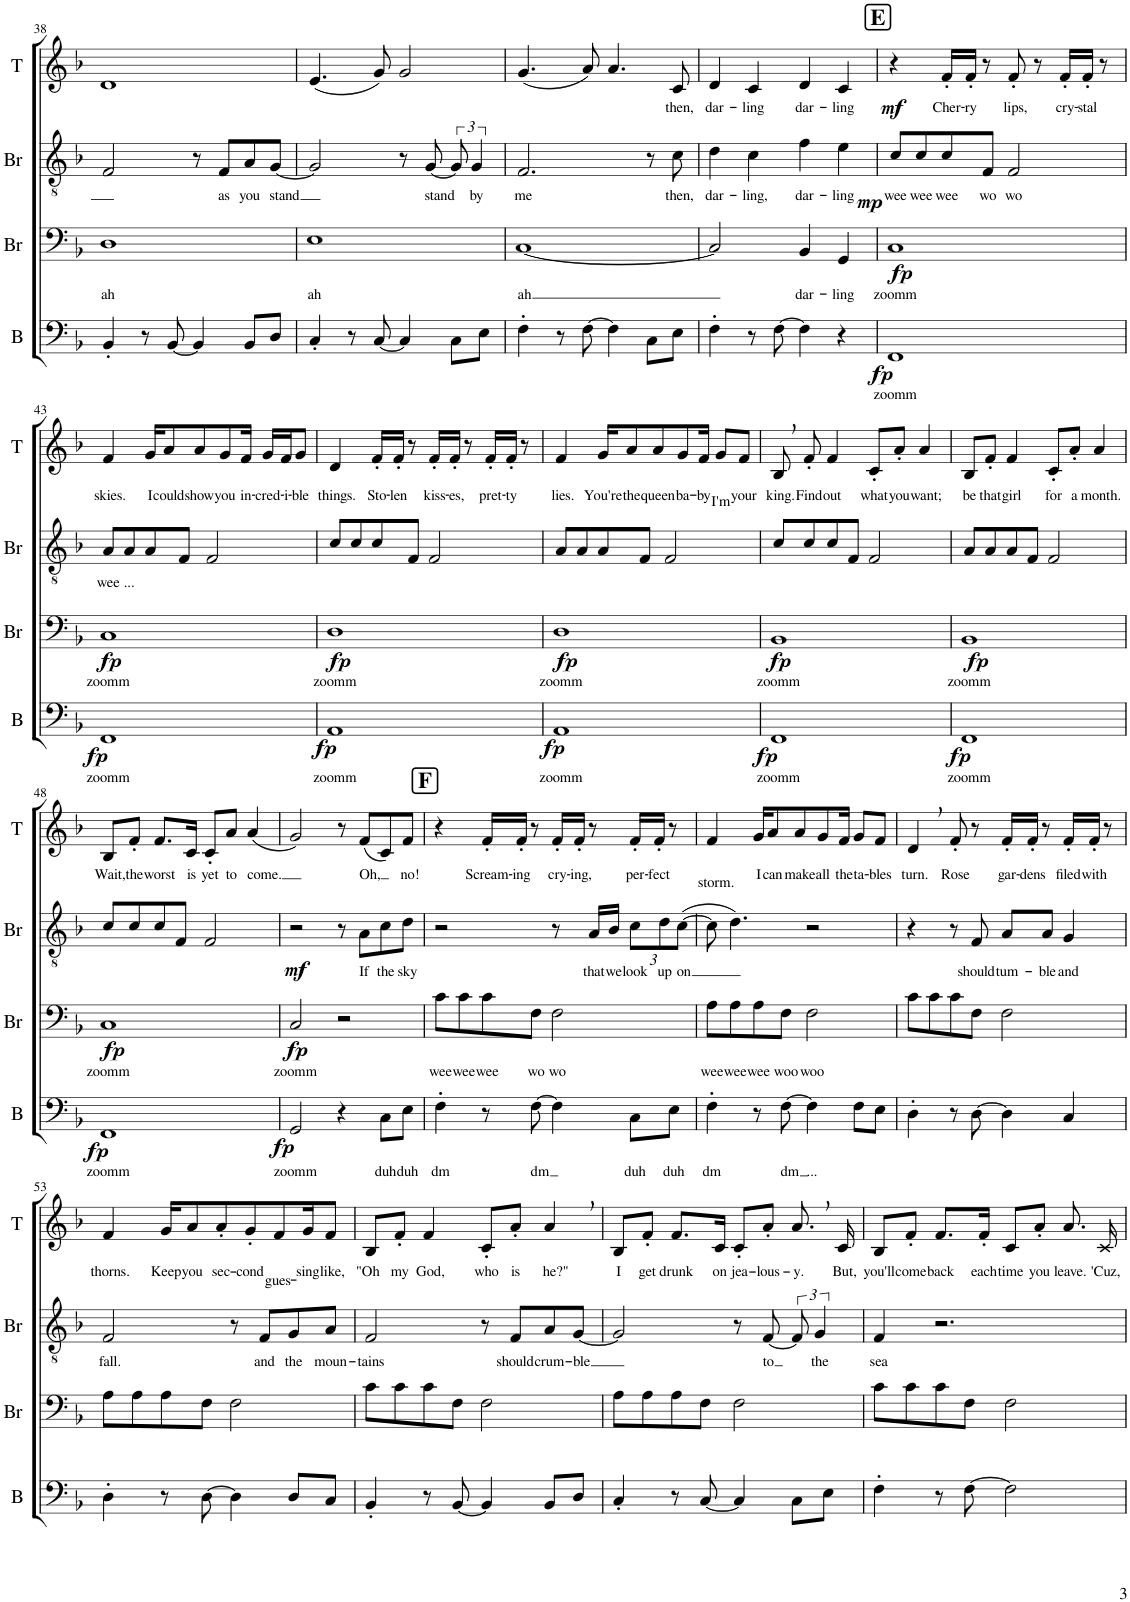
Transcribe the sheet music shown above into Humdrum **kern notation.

**kern	**text	**dynam	**kern	**text	**dynam	**kern	**text	**dynam	**kern	**text	**dynam
*part4	*part4	*part4	*part3	*part3	*part3	*part2	*part2	*part2	*part1	*part1	*part1
*staff4	*staff4	*staff4	*staff3	*staff3	*staff3	*staff2	*staff2	*staff2	*staff1	*staff1	*staff1
*I"Bass	*	*	*I"Baritone 2	*	*	*I"Baritone 1	*	*	*I"Tenor	*	*
*I'B	*	*	*I'Br	*	*	*I'Br	*	*	*I'T	*	*
!!LO:PB:g=z
*clefF4	*	*	*clefF4	*	*	*clefGv2	*	*	*clefG2	*	*
*k[b-]	*	*	*k[b-]	*	*	*k[b-]	*	*	*k[b-]	*	*
*M4/4	*	*	*M4/4	*	*	*M4/4	*	*	*M4/4	*	*
*met(c)	*	*	*met(c)	*	*	*met(c)	*	*	*met(c)	*	*
=38	=38	=38	=38	=38	=38	=38	=38	=38	=38	=38	=38
!	!	!	!	!LO:LY:b	!	!	!	!	!	!	!
4BB-'/	.	.	1D	ah	.	2F/	.	.	1d	.	.
8r	.	.	.	.	.	.	.	.	.	.	.
[8BB-/	.	.	.	.	.	.	.	.	.	.	.
4BB-/]	.	.	.	.	.	8r	.	.	.	.	.
!	!	!	!	!	!	!	!LO:LY:b	!	!	!	!
.	.	.	.	.	.	8F/L	as	.	.	.	.
!	!	!	!	!	!	!	!LO:LY:b	!	!	!	!
8BB-/L	.	.	.	.	.	8A/	you	.	.	.	.
!	!	!	!	!	!	!	!LO:LY:b	!	!	!	!
8D/J	.	.	.	.	.	[8G/J	-stand	.	.	.	.
=39	=39	=39	=39	=39	=39	=39	=39	=39	=39	=39	=39
!	!	!	!	!LO:LY:b	!	!	!	!	!	!	!
4C'/	.	.	1E	ah	.	2G/]	.	.	(4.e/	.	.
8r	.	.	.	.	.	.	.	.	.	.	.
[8C/	.	.	.	.	.	.	.	.	8g/)	.	.
4C/]	.	.	.	.	.	8r	.	.	2g/	.	.
!	!	!	!	!	!	!	!LO:LY:b	!	!	!	!
.	.	.	.	.	.	[8G/	-stand	.	.	.	.
8C\L	.	.	.	.	.	12G/]	.	.	.	.	.
!	!	!	!	!	!	!	!LO:LY:b	!	!	!	!
.	.	.	.	.	.	6G/	by	.	.	.	.
8E\J	.	.	.	.	.	.	.	.	.	.	.
=40	=40	=40	=40	=40	=40	=40	=40	=40	=40	=40	=40
!	!	!	!	!LO:LY:b	!	!	!LO:LY:b	!	!	!	!
4F'\	.	.	[1C	-ah	.	2.F/	me	.	(4.g/	.	.
8r	.	.	.	.	.	.	.	.	.	.	.
[8F\	.	.	.	.	.	.	.	.	8a/)	.	.
4F\]	.	.	.	.	.	.	.	.	4.a/	.	.
8C\L	.	.	.	.	.	8r	.	.	.	.	.
!	!	!	!	!	!	!	!LO:LY:b	!	!	!LO:LY:b	!
8E\J	.	.	.	.	.	8c\	then,	.	8c/	then,	.
=41	=41	=41	=41	=41	=41	=41	=41	=41	=41	=41	=41
!	!	!	!	!	!	!	!LO:LY:b	!	!	!LO:LY:b	!
4F'\	.	.	2C/]	.	.	4d\	dar-	.	4d/	dar-	.
!	!	!	!	!	!	!	!LO:LY:b	!	!	!LO:LY:b	!
8r	.	.	.	.	.	4c\	-ling,	.	4c/	-ling	.
[8F\	.	.	.	.	.	.	.	.	.	.	.
!	!	!	!	!LO:LY:b	!	!	!LO:LY:b	!	!	!LO:LY:b	!
4F\]	.	.	4BB-/	dar-	.	4f\	dar-	.	4d/	dar-	.
!	!	!	!	!LO:LY:b	!	!	!LO:LY:b	!	!	!LO:LY:b	!
4r	.	.	4GG/	-ling	.	4e\	-ling	.	4c/	-ling	.
!!LO:REH:place=s1:a:B:cj:fs=14:t=E
=42	=42	=42	=42	=42	=42	=42	=42	=42	=42	=42	=42
!	!LO:LY:b	!LO:DY:b	!	!LO:LY:b	!LO:DY:b	!	!LO:LY:b	!LO:DY:b	!	!	!LO:DY:b
1FF	zoomm	fp	1C	zoomm	fp	8c/L	wee	mp	4r	.	mf
!	!	!	!	!	!	!	!LO:LY:b	!	!	!	!
.	.	.	.	.	.	8c/	wee	.	.	.	.
!	!	!	!	!	!	!	!LO:LY:b	!	!	!LO:LY:b	!
.	.	.	.	.	.	8c/	wee	.	16f'/LL	Cher-	.
!	!	!	!	!	!	!	!	!	!	!LO:LY:b	!
.	.	.	.	.	.	.	.	.	16f'/JJ	-ry	.
!	!	!	!	!	!	!	!LO:LY:b	!	!	!	!
.	.	.	.	.	.	8F/J	wo	.	8r	.	.
!	!	!	!	!	!	!	!LO:LY:b	!	!	!LO:LY:b	!
.	.	.	.	.	.	2F/	wo	.	8f'/	lips,	.
.	.	.	.	.	.	.	.	.	8r	.	.
!	!	!	!	!	!	!	!	!	!	!LO:LY:b	!
.	.	.	.	.	.	.	.	.	16f'/LL	cry-	.
!	!	!	!	!	!	!	!	!	!	!LO:LY:b	!
.	.	.	.	.	.	.	.	.	16f'/JJ	-stal	.
.	.	.	.	.	.	.	.	.	8r	.	.
!!LO:LB:g=z
=43	=43	=43	=43	=43	=43	=43	=43	=43	=43	=43	=43
!	!LO:LY:b	!LO:DY:b	!	!LO:LY:b	!LO:DY:b	!	!LO:LY:b	!	!	!LO:LY:b	!
1FF	zoomm	fp	1C	zoomm	fp	8A/L	wee	.	4f/	skies.	.
!	!	!	!	!	!	!	!LO:LY:b	!	!	!	!
.	.	.	.	.	.	8A/	...	.	.	.	.
!	!	!	!	!	!	!	!	!	!	!LO:LY:b	!
.	.	.	.	.	.	8A/	.	.	16g/KL	I	.
!	!	!	!	!	!	!	!	!	!	!LO:LY:b	!
.	.	.	.	.	.	.	.	.	8a/	could	.
.	.	.	.	.	.	8F/J	.	.	.	.	.
!	!	!	!	!	!	!	!	!	!	!LO:LY:b	!
.	.	.	.	.	.	.	.	.	8a/	show	.
.	.	.	.	.	.	2F/	.	.	.	.	.
!	!	!	!	!	!	!	!	!	!	!LO:LY:b	!
.	.	.	.	.	.	.	.	.	8g/	you	.
!	!	!	!	!	!	!	!	!	!	!LO:LY:b	!
.	.	.	.	.	.	.	.	.	16f/Jk	in-	.
!	!	!	!	!	!	!	!	!	!	!LO:LY:b	!
.	.	.	.	.	.	.	.	.	16g/LL	-cred-	.
!	!	!	!	!	!	!	!	!	!	!LO:LY:b	!
.	.	.	.	.	.	.	.	.	16f/J	-i-	.
!	!	!	!	!	!	!	!	!	!	!LO:LY:b	!
.	.	.	.	.	.	.	.	.	8g/J	-ble	.
=44	=44	=44	=44	=44	=44	=44	=44	=44	=44	=44	=44
!	!LO:LY:b	!LO:DY:b	!	!LO:LY:b	!LO:DY:b	!	!	!	!	!LO:LY:b	!
1AA	zoomm	fp	1D	zoomm	fp	8c/L	.	.	4d/	things.	.
.	.	.	.	.	.	8c/	.	.	.	.	.
!	!	!	!	!	!	!	!	!	!	!LO:LY:b	!
.	.	.	.	.	.	8c/	.	.	16f'/LL	Sto-	.
!	!	!	!	!	!	!	!	!	!	!LO:LY:b	!
.	.	.	.	.	.	.	.	.	16f'/JJ	-len	.
.	.	.	.	.	.	8F/J	.	.	8r	.	.
!	!	!	!	!	!	!	!	!	!	!LO:LY:b	!
.	.	.	.	.	.	2F/	.	.	16f'/LL	kiss-	.
!	!	!	!	!	!	!	!	!	!	!LO:LY:b	!
.	.	.	.	.	.	.	.	.	16f'/JJ	-es,	.
.	.	.	.	.	.	.	.	.	8r	.	.
!	!	!	!	!	!	!	!	!	!	!LO:LY:b	!
.	.	.	.	.	.	.	.	.	16f'/LL	pret-	.
!	!	!	!	!	!	!	!	!	!	!LO:LY:b	!
.	.	.	.	.	.	.	.	.	16f'/JJ	-ty	.
.	.	.	.	.	.	.	.	.	8r	.	.
=45	=45	=45	=45	=45	=45	=45	=45	=45	=45	=45	=45
!	!LO:LY:b	!LO:DY:b	!	!LO:LY:b	!LO:DY:b	!	!	!	!	!LO:LY:b	!
1AA	zoomm	fp	1D	zoomm	fp	8A/L	.	.	4f/	lies.	.
.	.	.	.	.	.	8A/	.	.	.	.	.
!	!	!	!	!	!	!	!	!	!	!LO:LY:b	!
.	.	.	.	.	.	8A/	.	.	16g/KL	You're	.
!	!	!	!	!	!	!	!	!	!	!LO:LY:b	!
.	.	.	.	.	.	.	.	.	8a/	the	.
.	.	.	.	.	.	8F/J	.	.	.	.	.
!	!	!	!	!	!	!	!	!	!	!LO:LY:b	!
.	.	.	.	.	.	.	.	.	8a/	queen	.
.	.	.	.	.	.	2F/	.	.	.	.	.
!	!	!	!	!	!	!	!	!	!	!LO:LY:b	!
.	.	.	.	.	.	.	.	.	8g/	ba-	.
!	!	!	!	!	!	!	!	!	!	!LO:LY:b	!
.	.	.	.	.	.	.	.	.	16f/Jk	-by	.
!	!	!	!	!	!	!	!	!	!	!LO:LY:b	!
.	.	.	.	.	.	.	.	.	8g/L	I'm	.
!	!	!	!	!	!	!	!	!	!	!LO:LY:b	!
.	.	.	.	.	.	.	.	.	8f/J	your	.
=46	=46	=46	=46	=46	=46	=46	=46	=46	=46	=46	=46
!	!LO:LY:b	!LO:DY:b	!	!LO:LY:b	!LO:DY:b	!	!	!	!	!LO:LY:b	!
1FF	zoomm	fp	1BB-	zoomm	fp	8c/L	.	.	8B-,/	king.	.
!	!	!	!	!	!	!	!	!	!	!LO:LY:b	!
.	.	.	.	.	.	8c/	.	.	8f'/	Find	.
!	!	!	!	!	!	!	!	!	!	!LO:LY:b	!
.	.	.	.	.	.	8c/	.	.	4f/	out	.
.	.	.	.	.	.	8F/J	.	.	.	.	.
!	!	!	!	!	!	!	!	!	!	!LO:LY:b	!
.	.	.	.	.	.	2F/	.	.	8c'/L	what	.
!	!	!	!	!	!	!	!	!	!	!LO:LY:b	!
.	.	.	.	.	.	.	.	.	8a'/J	you	.
!	!	!	!	!	!	!	!	!	!	!LO:LY:b	!
.	.	.	.	.	.	.	.	.	4a/	want;	.
=47	=47	=47	=47	=47	=47	=47	=47	=47	=47	=47	=47
!	!LO:LY:b	!LO:DY:b	!	!LO:LY:b	!LO:DY:b	!	!	!	!	!LO:LY:b	!
1FF	zoomm	fp	1BB-	zoomm	fp	8A/L	.	.	8B-/L	be	.
!	!	!	!	!	!	!	!	!	!	!LO:LY:b	!
.	.	.	.	.	.	8A/	.	.	8f'/J	that	.
!	!	!	!	!	!	!	!	!	!	!LO:LY:b	!
.	.	.	.	.	.	8A/	.	.	4f/	girl	.
.	.	.	.	.	.	8F/J	.	.	.	.	.
!	!	!	!	!	!	!	!	!	!	!LO:LY:b	!
.	.	.	.	.	.	2F/	.	.	8c'/L	for	.
!	!	!	!	!	!	!	!	!	!	!LO:LY:b	!
.	.	.	.	.	.	.	.	.	8a'/J	a	.
!	!	!	!	!	!	!	!	!	!	!LO:LY:b	!
.	.	.	.	.	.	.	.	.	4a/	month.	.
!!LO:LB:g=z
=48	=48	=48	=48	=48	=48	=48	=48	=48	=48	=48	=48
!	!LO:LY:b	!LO:DY:b	!	!LO:LY:b	!LO:DY:b	!	!	!	!	!LO:LY:b	!
1FF	zoomm	fp	1C	zoomm	fp	8c/L	.	.	8B-/L	Wait,	.
!	!	!	!	!	!	!	!	!	!	!LO:LY:b	!
.	.	.	.	.	.	8c/	.	.	8f'/J	the	.
!	!	!	!	!	!	!	!	!	!	!LO:LY:b	!
.	.	.	.	.	.	8c/	.	.	8.f/L	worst	.
.	.	.	.	.	.	8F/J	.	.	.	.	.
!	!	!	!	!	!	!	!	!	!	!LO:LY:b	!
.	.	.	.	.	.	.	.	.	16c/Jk	is	.
!	!	!	!	!	!	!	!	!	!	!LO:LY:b	!
.	.	.	.	.	.	2F/	.	.	8c'/L	yet	.
!	!	!	!	!	!	!	!	!	!	!LO:LY:b	!
.	.	.	.	.	.	.	.	.	8a/J	to	.
!	!	!	!	!	!	!	!	!	!	!LO:LY:b	!
.	.	.	.	.	.	.	.	.	(4a/	-come.	.
=49	=49	=49	=49	=49	=49	=49	=49	=49	=49	=49	=49
!	!LO:LY:b	!LO:DY:b	!	!LO:LY:b	!LO:DY:b	!	!	!LO:DY:b	!	!	!
2GG/	zoomm	fp	2C/	zoomm	fp	2r	.	mf	2g/)	.	.
4r	.	.	2r	.	.	8r	.	.	8r	.	.
!	!	!	!	!	!	!	!LO:LY:b	!	!	!LO:LY:b	!
.	.	.	.	.	.	8A\L	If	.	(8f/L	-Oh,	.
!	!LO:LY:b	!	!	!	!	!	!LO:LY:b	!	!	!	!
8C\L	duh	.	.	.	.	8c\	the	.	8c/)	.	.
!	!LO:LY:b	!	!	!	!	!	!LO:LY:b	!	!	!LO:LY:b	!
8E\J	duh	.	.	.	.	8d\J	sky	.	8f/J	no!	.
!!LO:REH:place=s1:a:B:cj:fs=14:t=F
=50	=50	=50	=50	=50	=50	=50	=50	=50	=50	=50	=50
!	!LO:LY:b	!	!	!LO:LY:b	!	!	!	!	!	!	!
4F'\	dm	.	8c\L	wee	.	2r	.	.	4r	.	.
!	!	!	!	!LO:LY:b	!	!	!	!	!	!	!
.	.	.	8c\	wee	.	.	.	.	.	.	.
!	!	!	!	!LO:LY:b	!	!	!	!	!	!LO:LY:b	!
8r	.	.	8c\	wee	.	.	.	.	16f'/LL	Scream-	.
!	!	!	!	!	!	!	!	!	!	!LO:LY:b	!
.	.	.	.	.	.	.	.	.	16f'/JJ	-ing	.
!	!LO:LY:b	!	!	!LO:LY:b	!	!	!	!	!	!	!
[8F\	dm	.	8F\J	wo	.	.	.	.	8r	.	.
!	!	!	!	!LO:LY:b	!	!	!	!	!	!LO:LY:b	!
4F\]	.	.	2F\	wo	.	8r	.	.	16f'/LL	cry-	.
!	!	!	!	!	!	!	!	!	!	!LO:LY:b	!
.	.	.	.	.	.	.	.	.	16f'/JJ	-ing,	.
!	!	!	!	!	!	!	!LO:LY:b	!	!	!	!
.	.	.	.	.	.	16A/LL	that	.	8r	.	.
!	!	!	!	!	!	!	!LO:LY:b	!	!	!	!
.	.	.	.	.	.	16B-/JJ	we	.	.	.	.
!	!LO:LY:b	!	!	!	!	!	!	!	!	!	!
*	*	*	*	*	*	*Xbrackettup	*	*	*	*	*
!	!	!	!	!	!	!	!LO:LY:b	!	!	!LO:LY:b	!
8C\L	duh	.	.	.	.	12c\L	look	.	16f'/LL	per-	.
!	!	!	!	!	!	!	!	!	!	!LO:LY:b	!
.	.	.	.	.	.	.	.	.	16f'/JJ	-fect	.
!	!	!	!	!	!	!	!LO:LY:b	!	!	!	!
.	.	.	.	.	.	12d\	-up	.	.	.	.
!	!LO:LY:b	!	!	!	!	!	!	!	!	!	!
8E\J	duh	.	.	.	.	.	.	.	8r	.	.
!	!	!	!	!	!	!	!LO:LY:b	!	!	!	!
.	.	.	.	.	.	([12c\J	on	.	.	.	.
=51	=51	=51	=51	=51	=51	=51	=51	=51	=51	=51	=51
!	!LO:LY:b	!	!	!LO:LY:b	!	!	!	!	!	!LO:LY:b	!
4F'\	dm	.	8A\L	wee	.	8c\]	.	.	4f/	storm.	.
!	!	!	!	!LO:LY:b	!	!	!	!	!	!	!
.	.	.	8A\	wee	.	4.d\)	.	.	.	.	.
!	!	!	!	!LO:LY:b	!	!	!	!	!	!LO:LY:b	!
8r	.	.	8A\	wee	.	.	.	.	16g/KL	I	.
!	!	!	!	!	!	!	!	!	!	!LO:LY:b	!
.	.	.	.	.	.	.	.	.	8a/	can	.
!	!LO:LY:b	!	!	!LO:LY:b	!	!	!	!	!	!	!
[8F\	dm	.	8F\J	woo	.	.	.	.	.	.	.
!	!	!	!	!	!	!	!	!	!	!LO:LY:b	!
.	.	.	.	.	.	.	.	.	8a/	make	.
!	!LO:LY:b	!	!	!LO:LY:b	!	!	!	!	!	!	!
4F\]	...	.	2F\	woo	.	2r	.	.	.	.	.
!	!	!	!	!	!	!	!	!	!	!LO:LY:b	!
.	.	.	.	.	.	.	.	.	8g/	all	.
!	!	!	!	!	!	!	!	!	!	!LO:LY:b	!
.	.	.	.	.	.	.	.	.	16f/Jk	the	.
!	!	!	!	!	!	!	!	!	!	!LO:LY:b	!
8F\L	.	.	.	.	.	.	.	.	8g/L	ta-	.
!	!	!	!	!	!	!	!	!	!	!LO:LY:b	!
8E\J	.	.	.	.	.	.	.	.	8f/J	-bles	.
=52	=52	=52	=52	=52	=52	=52	=52	=52	=52	=52	=52
!	!	!	!	!	!	!	!	!	!	!LO:LY:b	!
4D'\	.	.	8c\L	.	.	4r	.	.	4d,/	turn.	.
.	.	.	8c\	.	.	.	.	.	.	.	.
!	!	!	!	!	!	!	!	!	!	!LO:LY:b	!
8r	.	.	8c\	.	.	8r	.	.	8f'/	Rose	.
!	!	!	!	!	!	!	!LO:LY:b	!	!	!	!
[8D\	.	.	8F\J	.	.	8F/	should	.	8r	.	.
!	!	!	!	!	!	!	!LO:LY:b	!	!	!LO:LY:b	!
4D\]	.	.	2F\	.	.	8A/L	tum-	.	16f'/LL	gar-	.
!	!	!	!	!	!	!	!	!	!	!LO:LY:b	!
.	.	.	.	.	.	.	.	.	16f'/JJ	-dens	.
!	!	!	!	!	!	!	!LO:LY:b	!	!	!	!
.	.	.	.	.	.	8A/J	-ble	.	8r	.	.
!	!	!	!	!	!	!	!LO:LY:b	!	!	!LO:LY:b	!
4C/	.	.	.	.	.	4G/	and	.	16f'/LL	filed	.
!	!	!	!	!	!	!	!	!	!	!LO:LY:b	!
.	.	.	.	.	.	.	.	.	16f'/JJ	with	.
.	.	.	.	.	.	.	.	.	8r	.	.
!!LO:LB:g=z
=53	=53	=53	=53	=53	=53	=53	=53	=53	=53	=53	=53
!	!	!	!	!	!	!	!LO:LY:b	!	!	!LO:LY:b	!
4D'\	.	.	8A\L	.	.	2F/	fall.	.	4f/	thorns.	.
.	.	.	8A\	.	.	.	.	.	.	.	.
!	!	!	!	!	!	!	!	!	!	!LO:LY:b	!
8r	.	.	8A\	.	.	.	.	.	16g/KL	Keep	.
!	!	!	!	!	!	!	!	!	!	!LO:LY:b	!
.	.	.	.	.	.	.	.	.	8a/	you	.
[8D\	.	.	8F\J	.	.	.	.	.	.	.	.
!	!	!	!	!	!	!	!	!	!	!LO:LY:b	!
.	.	.	.	.	.	.	.	.	8a'/	sec-	.
4D\]	.	.	2F\	.	.	8r	.	.	.	.	.
!	!	!	!	!	!	!	!	!	!	!LO:LY:b	!
.	.	.	.	.	.	.	.	.	8g'/	-cond	.
!	!	!	!	!	!	!	!LO:LY:b	!	!	!	!
.	.	.	.	.	.	8F/L	and	.	.	.	.
!	!	!	!	!	!	!	!	!	!	!LO:LY:b	!
.	.	.	.	.	.	.	.	.	8f/	gues-	.
!	!	!	!	!	!	!	!LO:LY:b	!	!	!	!
8D/L	.	.	.	.	.	8G/	the	.	.	.	.
!	!	!	!	!	!	!	!	!	!	!LO:LY:b	!
.	.	.	.	.	.	.	.	.	16g/K	-sing	.
!	!	!	!	!	!	!	!LO:LY:b	!	!	!LO:LY:b	!
8C/J	.	.	.	.	.	8A/J	moun-	.	8f/J	like,	.
=54	=54	=54	=54	=54	=54	=54	=54	=54	=54	=54	=54
!	!	!	!	!	!	!	!LO:LY:b	!	!	!LO:LY:b	!
4BB-'/	.	.	8c\L	.	.	2F/	tains	.	8B-/L	"Oh	.
!	!	!	!	!	!	!	!	!	!	!LO:LY:b	!
.	.	.	8c\	.	.	.	.	.	8f'/J	my	.
!	!	!	!	!	!	!	!	!	!	!LO:LY:b	!
8r	.	.	8c\	.	.	.	.	.	4f/	God,	.
[8BB-/	.	.	8F\J	.	.	.	.	.	.	.	.
!	!	!	!	!	!	!	!	!	!	!LO:LY:b	!
4BB-/]	.	.	2F\	.	.	8r	.	.	8c'/L	who	.
!	!	!	!	!	!	!	!LO:LY:b	!	!	!LO:LY:b	!
.	.	.	.	.	.	8F/L	should	.	8a'/J	is	.
!	!	!	!	!	!	!	!LO:LY:b	!	!	!LO:LY:b	!
8BB-/L	.	.	.	.	.	8A/	crum-	.	4a,/	he?"	.
!	!	!	!	!	!	!	!LO:LY:b	!	!	!	!
8D/J	.	.	.	.	.	[8G/J	-ble	.	.	.	.
=55	=55	=55	=55	=55	=55	=55	=55	=55	=55	=55	=55
!	!	!	!	!	!	!	!	!	!	!LO:LY:b	!
4C'/	.	.	8A\L	.	.	2G/]	.	.	8B-/L	I	.
!	!	!	!	!	!	!	!	!	!	!LO:LY:b	!
.	.	.	8A\	.	.	.	.	.	8f'/J	get	.
!	!	!	!	!	!	!	!	!	!	!LO:LY:b	!
8r	.	.	8A\	.	.	.	.	.	8.f/L	drunk	.
[8C/	.	.	8F\J	.	.	.	.	.	.	.	.
!	!	!	!	!	!	!	!	!	!	!LO:LY:b	!
.	.	.	.	.	.	.	.	.	16c/Jk	on	.
!	!	!	!	!	!	!	!	!	!	!LO:LY:b	!
4C/]	.	.	2F\	.	.	8r	.	.	8c'/L	jea-	.
!	!	!	!	!	!	!	!LO:LY:b	!	!	!LO:LY:b	!
.	.	.	.	.	.	[8F/	to	.	8a'/J	-lous-	.
*	*	*	*	*	*	*brackettup	*	*	*	*	*
!	!	!	!	!	!	!	!	!	!	!LO:LY:b	!
8C\L	.	.	.	.	.	12F/]	.	.	8.a,/	-y.	.
!	!	!	!	!	!	!	!LO:LY:b	!	!	!	!
.	.	.	.	.	.	6G/	the	.	.	.	.
8E\J	.	.	.	.	.	.	.	.	.	.	.
!	!	!	!	!	!	!	!	!	!	!LO:LY:b	!
.	.	.	.	.	.	.	.	.	16c/	But,	.
=56	=56	=56	=56	=56	=56	=56	=56	=56	=56	=56	=56
!	!	!	!	!	!	!	!LO:LY:b	!	!	!LO:LY:b	!
4F'\	.	.	8c\L	.	.	4F/	sea	.	8B-/L	you'll	.
!	!	!	!	!	!	!	!	!	!	!LO:LY:b	!
.	.	.	8c\	.	.	.	.	.	8f'/J	come	.
!	!	!	!	!	!	!	!	!	!	!LO:LY:b	!
8r	.	.	8c\	.	.	2.r	.	.	8.f/L	back	.
[8F\	.	.	8F\J	.	.	.	.	.	.	.	.
!	!	!	!	!	!	!	!	!	!	!LO:LY:b	!
.	.	.	.	.	.	.	.	.	16f'/Jk	each	.
!	!	!	!	!	!	!	!	!	!	!LO:LY:b	!
2F\]	.	.	2F\	.	.	.	.	.	8c/L	time	.
!	!	!	!	!	!	!	!	!	!	!LO:LY:b	!
.	.	.	.	.	.	.	.	.	8a'/J	you	.
!	!	!	!	!	!	!	!	!	!	!LO:LY:b	!
.	.	.	.	.	.	.	.	.	8.a/	leave.	.
!	!	!	!	!	!	!	!	!	!	!LO:LY:b	!
.	.	.	.	.	.	.	.	.	16c/	'Cuz,	.
=	=	=	=	=	=	=	=	=	=	=	=
*-	*-	*-	*-	*-	*-	*-	*-	*-	*-	*-	*-
